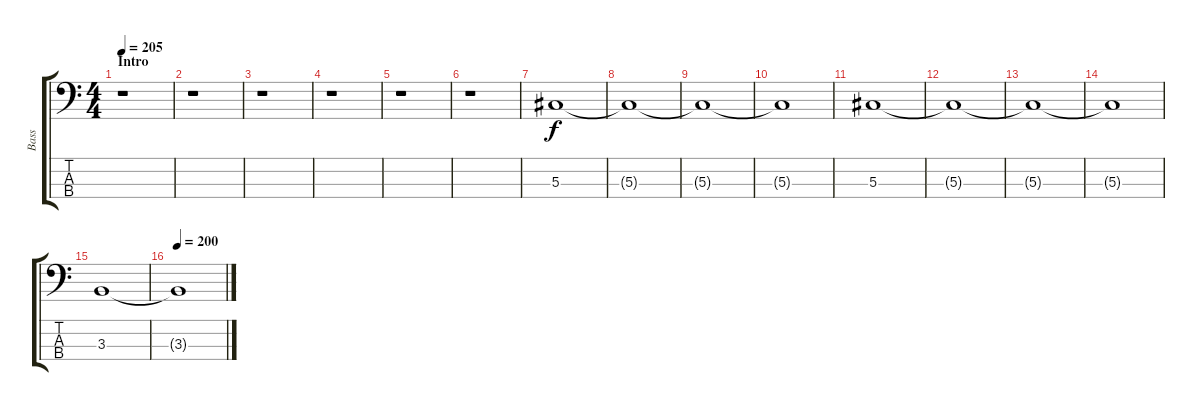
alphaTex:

\track ("Bass" "Bass") {instrument electricbasspick}
\staff {score tabs}
\tuning (Gb2 Db2 Ab1 Db1) {hide}
\ts (4 4)
\section ("" "Intro")
\tempo 205
\tempo 165
\tempo 205
\clef f4
\ks c
r.1{dy f instrument electricbasspick} |
r.1 |
r.1 |
r.1 |
r.1 |
r.1 |
5.3.1 |
5.3{t}.1 |
5.3{t}.1 |
5.3{t}.1 |
5.3.1 |
5.3{t}.1 |
5.3{t}.1 |
5.3{t}.1 |
3.3.1 |
\tempo 200
3.3{t}.1
